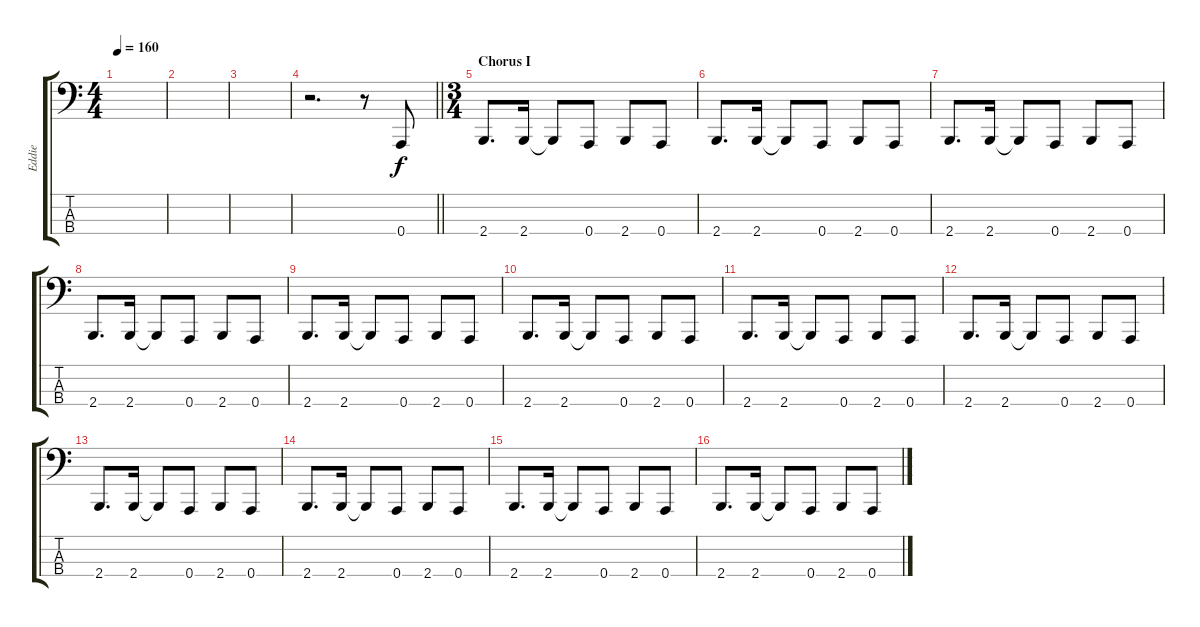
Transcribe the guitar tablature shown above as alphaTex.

\track ("Eddie" "Eddie") {instrument electricbasspick}
\staff {score tabs}
\tuning (D2 A1 E1 A0) {hide}
\ts (4 4)
\tempo 160
\clef f4
\ks c
|
|
|
\barLineRight lightlight
r.2{d} r.8 0.4.8 |
\ts (3 4)
\section ("" "Chorus I")
2.4.8{d} 2.4.16 2.4{t}.8 0.4.8 2.4.8 0.4.8 |
2.4.8{d} 2.4.16 2.4{t}.8 0.4.8 2.4.8 0.4.8 |
2.4.8{d} 2.4.16 2.4{t}.8 0.4.8 2.4.8 0.4.8 |
2.4.8{d} 2.4.16 2.4{t}.8 0.4.8 2.4.8 0.4.8 |
2.4.8{d} 2.4.16 2.4{t}.8 0.4.8 2.4.8 0.4.8 |
2.4.8{d} 2.4.16 2.4{t}.8 0.4.8 2.4.8 0.4.8 |
2.4.8{d} 2.4.16 2.4{t}.8 0.4.8 2.4.8 0.4.8 |
2.4.8{d} 2.4.16 2.4{t}.8 0.4.8 2.4.8 0.4.8 |
2.4.8{d} 2.4.16 2.4{t}.8 0.4.8 2.4.8 0.4.8 |
2.4.8{d} 2.4.16 2.4{t}.8 0.4.8 2.4.8 0.4.8 |
2.4.8{d} 2.4.16 2.4{t}.8 0.4.8 2.4.8 0.4.8 |
2.4.8{d} 2.4.16 2.4{t}.8 0.4.8 2.4.8 0.4.8
